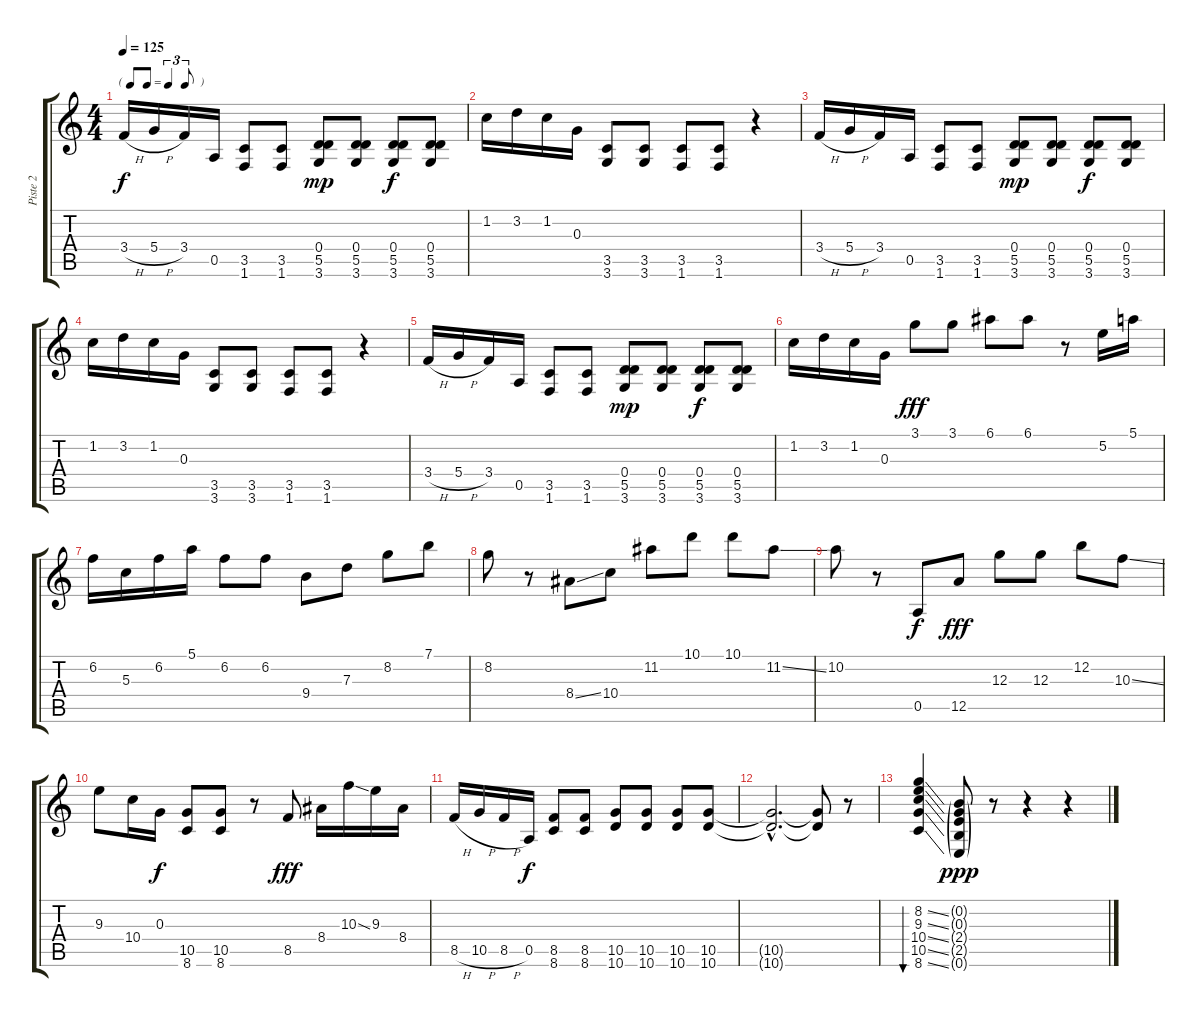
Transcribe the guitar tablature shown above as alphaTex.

\track ("Piste 2" "Piste 2") {instrument overdrivenguitar}
\staff {score tabs}
\tuning (E4 B3 G3 D3 A2 E2) {hide}
\ts (4 4)
\tf triplet8th
\tempo 125
\clef g2
\ks c
3.4{h}.16{dy f} 5.4{h}.16 3.4.16 0.5.16 (3.5 1.6).8 (3.5 1.6).8 (0.4 5.5 3.6).8{dy mp} (0.4 5.5 3.6).8 (0.4 5.5 3.6).8{dy f} (0.4 5.5 3.6).8 |
1.2.16 3.2.16 1.2.16 0.3.16 (3.5 3.6).8 (3.5 3.6).8 (3.5 1.6).8 (3.5 1.6).8 r.4 |
3.4{h}.16 5.4{h}.16 3.4.16 0.5.16 (3.5 1.6).8 (3.5 1.6).8 (0.4 5.5 3.6).8{dy mp} (0.4 5.5 3.6).8 (0.4 5.5 3.6).8{dy f} (0.4 5.5 3.6).8 |
1.2.16 3.2.16 1.2.16 0.3.16 (3.5 3.6).8 (3.5 3.6).8 (3.5 1.6).8 (3.5 1.6).8 r.4 |
3.4{h}.16 5.4{h}.16 3.4.16 0.5.16 (3.5 1.6).8 (3.5 1.6).8 (0.4 5.5 3.6).8{dy mp} (0.4 5.5 3.6).8 (0.4 5.5 3.6).8{dy f} (0.4 5.5 3.6).8 |
1.2.16 3.2.16 1.2.16 0.3.16 3.1.8{dy fff} 3.1.8 6.1.8 6.1.8 r.8 5.2.16 5.1.16 |
6.2.16 5.3.16 6.2.16 5.1.16 6.2.8 6.2.8 9.4.8 7.3.8 8.2.8 7.1.8 |
8.2.8 r.8 8.4{ss}.8 10.4.8 11.2.8 10.1.8 10.1.8 11.2{ss}.8 |
10.2.8 r.8 0.5.8{dy f} 12.5.8{dy fff} 12.3.8 12.3.8 12.2.8 10.3{ss}.8 |
9.3.8{volume 0} 10.4.16 0.3.16{dy f} (10.5 8.6).8 (10.5 8.6).8 r.8 8.5.8{dy fff} 8.4.16 10.3{ss}.16 9.3.16 8.4.16 |
8.5{h}.16 10.5{h}.16 8.5{h}.16 0.5.16{dy f} (8.5 8.6).8 (8.5 8.6).8 (10.5 10.6).8 (10.5 10.6).8 (10.5 10.6).8 (10.5 10.6).8 |
(10.5{hac t} 10.6{hac t}).2{d} (10.5{t} 10.6{t}).8 r.8 |
(8.2{ss} 9.3{ss} 10.4{ss} 10.5{ss} 8.6{ss}).4{bu 60} (0.2{g} 0.3{g} 2.4{g} 2.5{g} 0.6{g}).8{dy ppp} r.8 r.4 r.4
